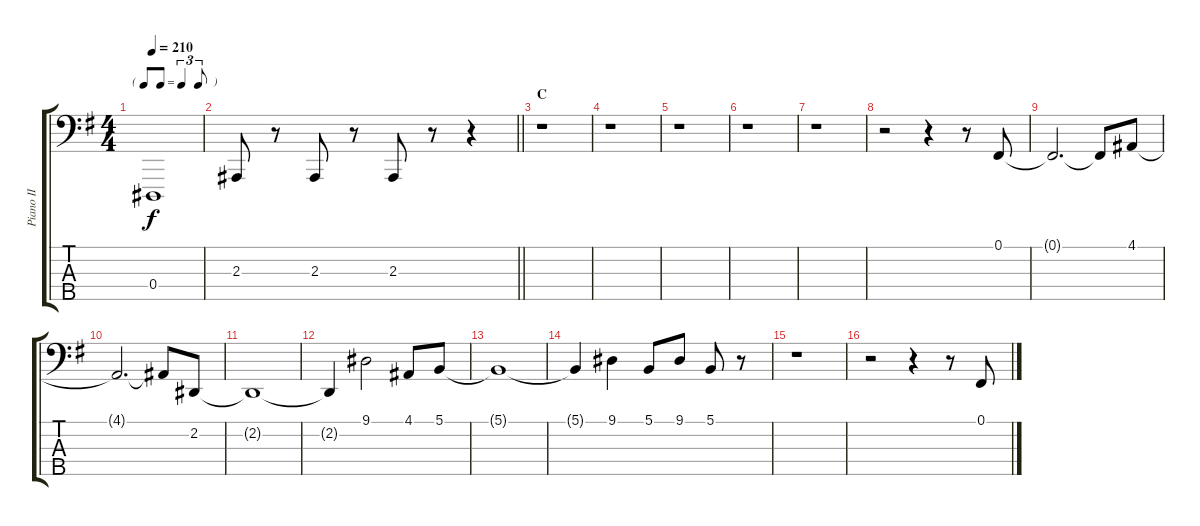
\track ("Piano II" "Piano II") {instrument brightacousticpiano}
\staff {score tabs}
\tuning (Gb2 Db2 Ab1 Eb1 Bb0) {hide}
\ts (4 4)
\tf triplet8th
\tempo 210
\clef f4
\ks g
0.4{t}.1{dy f} |
\barLineRight lightlight
2.3.8 r.8 2.3.8 r.8 2.3.8 r.8 r.4 |
\section ("" "C")
r.1 |
r.1 |
r.1 |
r.1 |
r.1 |
r.2 r.4 r.8 0.1.8 |
0.1{t}.2{d} 0.1{t}.8 4.1.8 |
4.1{t}.2{d} 4.1{t}.8 2.2.8 |
2.2{t}.1 |
2.2{t}.4 9.1.2 4.1.8 5.1.8 |
5.1{t}.1 |
5.1{t}.4 9.1.4 5.1.8 9.1.8 5.1.8 r.8 |
r.1 |
r.2 r.4 r.8 0.1.8
